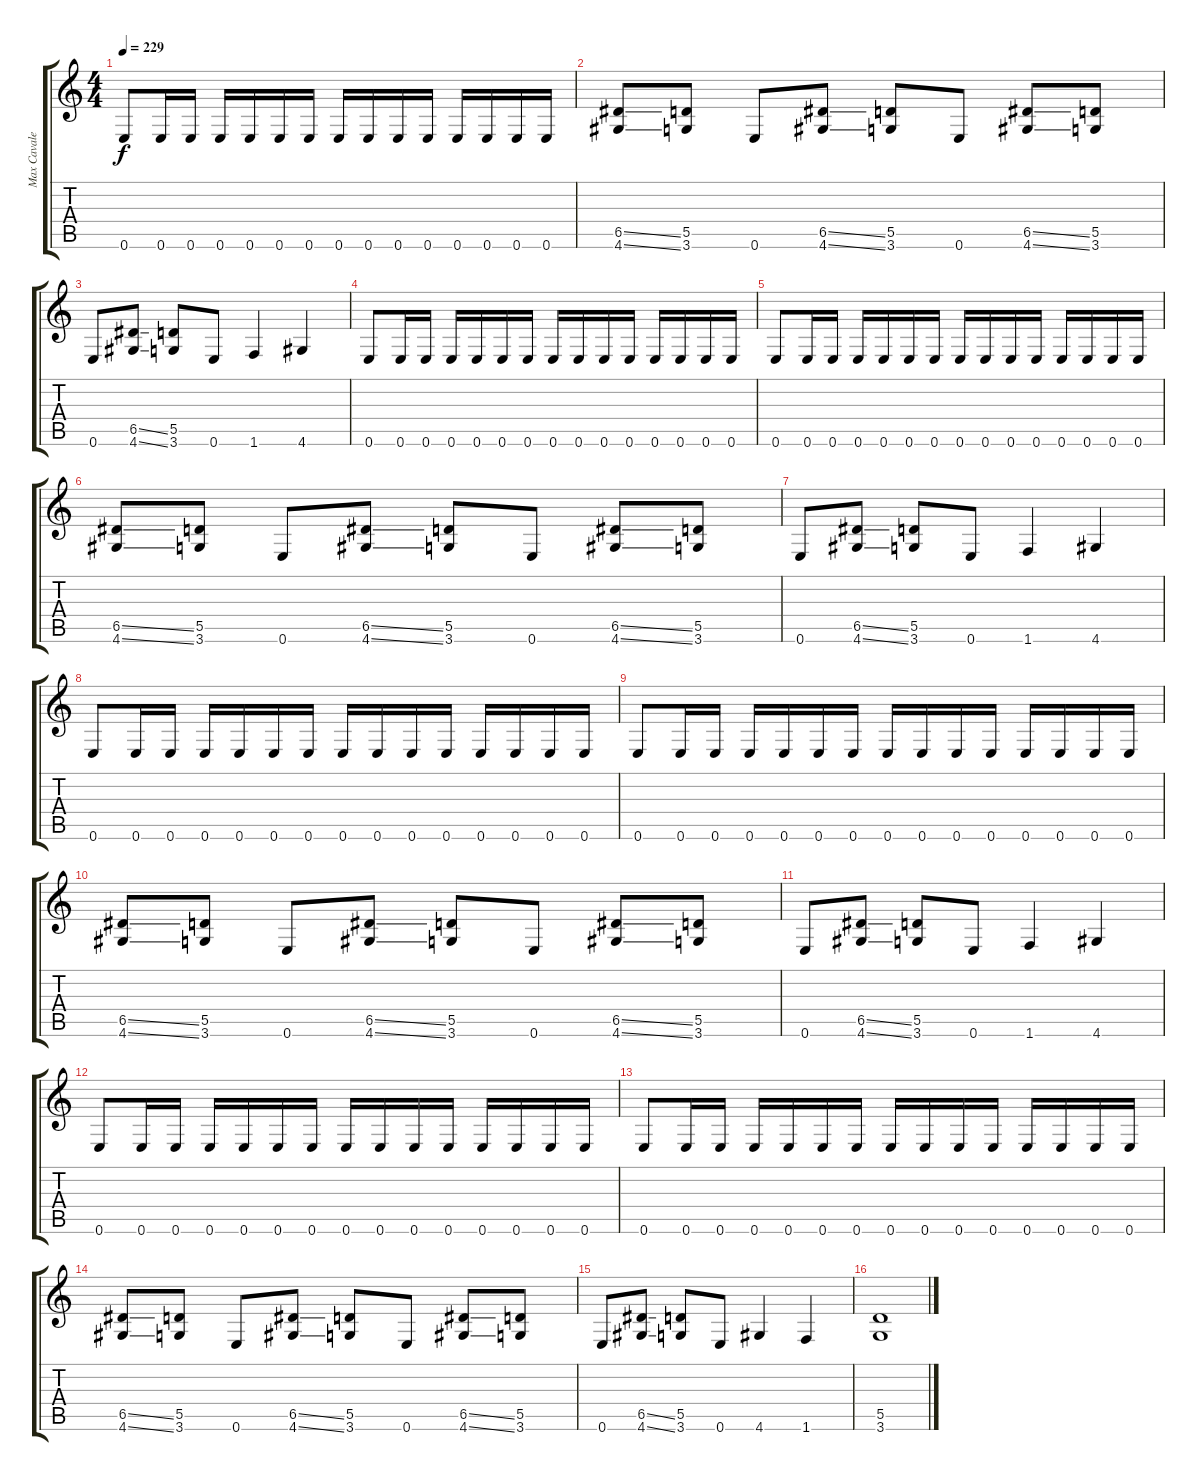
\track ("Max Cavalera" "Max Cavale") {instrument distortionguitar}
\staff {score tabs}
\tuning (E4 B3 G3 D3 A2 E2) {hide}
\ts (4 4)
\tempo 229
\clef g2
\ks c
0.6.8{dy f} 0.6.16 0.6.16 0.6.16 0.6.16 0.6.16 0.6.16 0.6.16 0.6.16 0.6.16 0.6.16 0.6.16 0.6.16 0.6.16 0.6.16 |
(6.5{ss} 4.6{ss}).8 (5.5 3.6).8 0.6.8 (6.5{ss} 4.6{ss}).8 (5.5 3.6).8 0.6.8 (6.5{ss} 4.6{ss}).8 (5.5 3.6).8 |
0.6.8 (6.5{ss} 4.6{ss}).8 (5.5 3.6).8 0.6.8 1.6.4 4.6.4 |
0.6.8 0.6.16 0.6.16 0.6.16 0.6.16 0.6.16 0.6.16 0.6.16 0.6.16 0.6.16 0.6.16 0.6.16 0.6.16 0.6.16 0.6.16 |
0.6.8 0.6.16 0.6.16 0.6.16 0.6.16 0.6.16 0.6.16 0.6.16 0.6.16 0.6.16 0.6.16 0.6.16 0.6.16 0.6.16 0.6.16 |
(6.5{ss} 4.6{ss}).8 (5.5 3.6).8 0.6.8 (6.5{ss} 4.6{ss}).8 (5.5 3.6).8 0.6.8 (6.5{ss} 4.6{ss}).8 (5.5 3.6).8 |
0.6.8 (6.5{ss} 4.6{ss}).8 (5.5 3.6).8 0.6.8 1.6.4 4.6.4 |
0.6.8 0.6.16 0.6.16 0.6.16 0.6.16 0.6.16 0.6.16 0.6.16 0.6.16 0.6.16 0.6.16 0.6.16 0.6.16 0.6.16 0.6.16 |
0.6.8 0.6.16 0.6.16 0.6.16 0.6.16 0.6.16 0.6.16 0.6.16 0.6.16 0.6.16 0.6.16 0.6.16 0.6.16 0.6.16 0.6.16 |
(6.5{ss} 4.6{ss}).8 (5.5 3.6).8 0.6.8 (6.5{ss} 4.6{ss}).8 (5.5 3.6).8 0.6.8 (6.5{ss} 4.6{ss}).8 (5.5 3.6).8 |
0.6.8 (6.5{ss} 4.6{ss}).8 (5.5 3.6).8 0.6.8 1.6.4 4.6.4 |
0.6.8 0.6.16 0.6.16 0.6.16 0.6.16 0.6.16 0.6.16 0.6.16 0.6.16 0.6.16 0.6.16 0.6.16 0.6.16 0.6.16 0.6.16 |
0.6.8 0.6.16 0.6.16 0.6.16 0.6.16 0.6.16 0.6.16 0.6.16 0.6.16 0.6.16 0.6.16 0.6.16 0.6.16 0.6.16 0.6.16 |
(6.5{ss} 4.6{ss}).8 (5.5 3.6).8 0.6.8 (6.5{ss} 4.6{ss}).8 (5.5 3.6).8 0.6.8 (6.5{ss} 4.6{ss}).8 (5.5 3.6).8 |
0.6.8 (6.5{ss} 4.6{ss}).8 (5.5 3.6).8 0.6.8 4.6.4 1.6.4 |
(5.5 3.6).1
